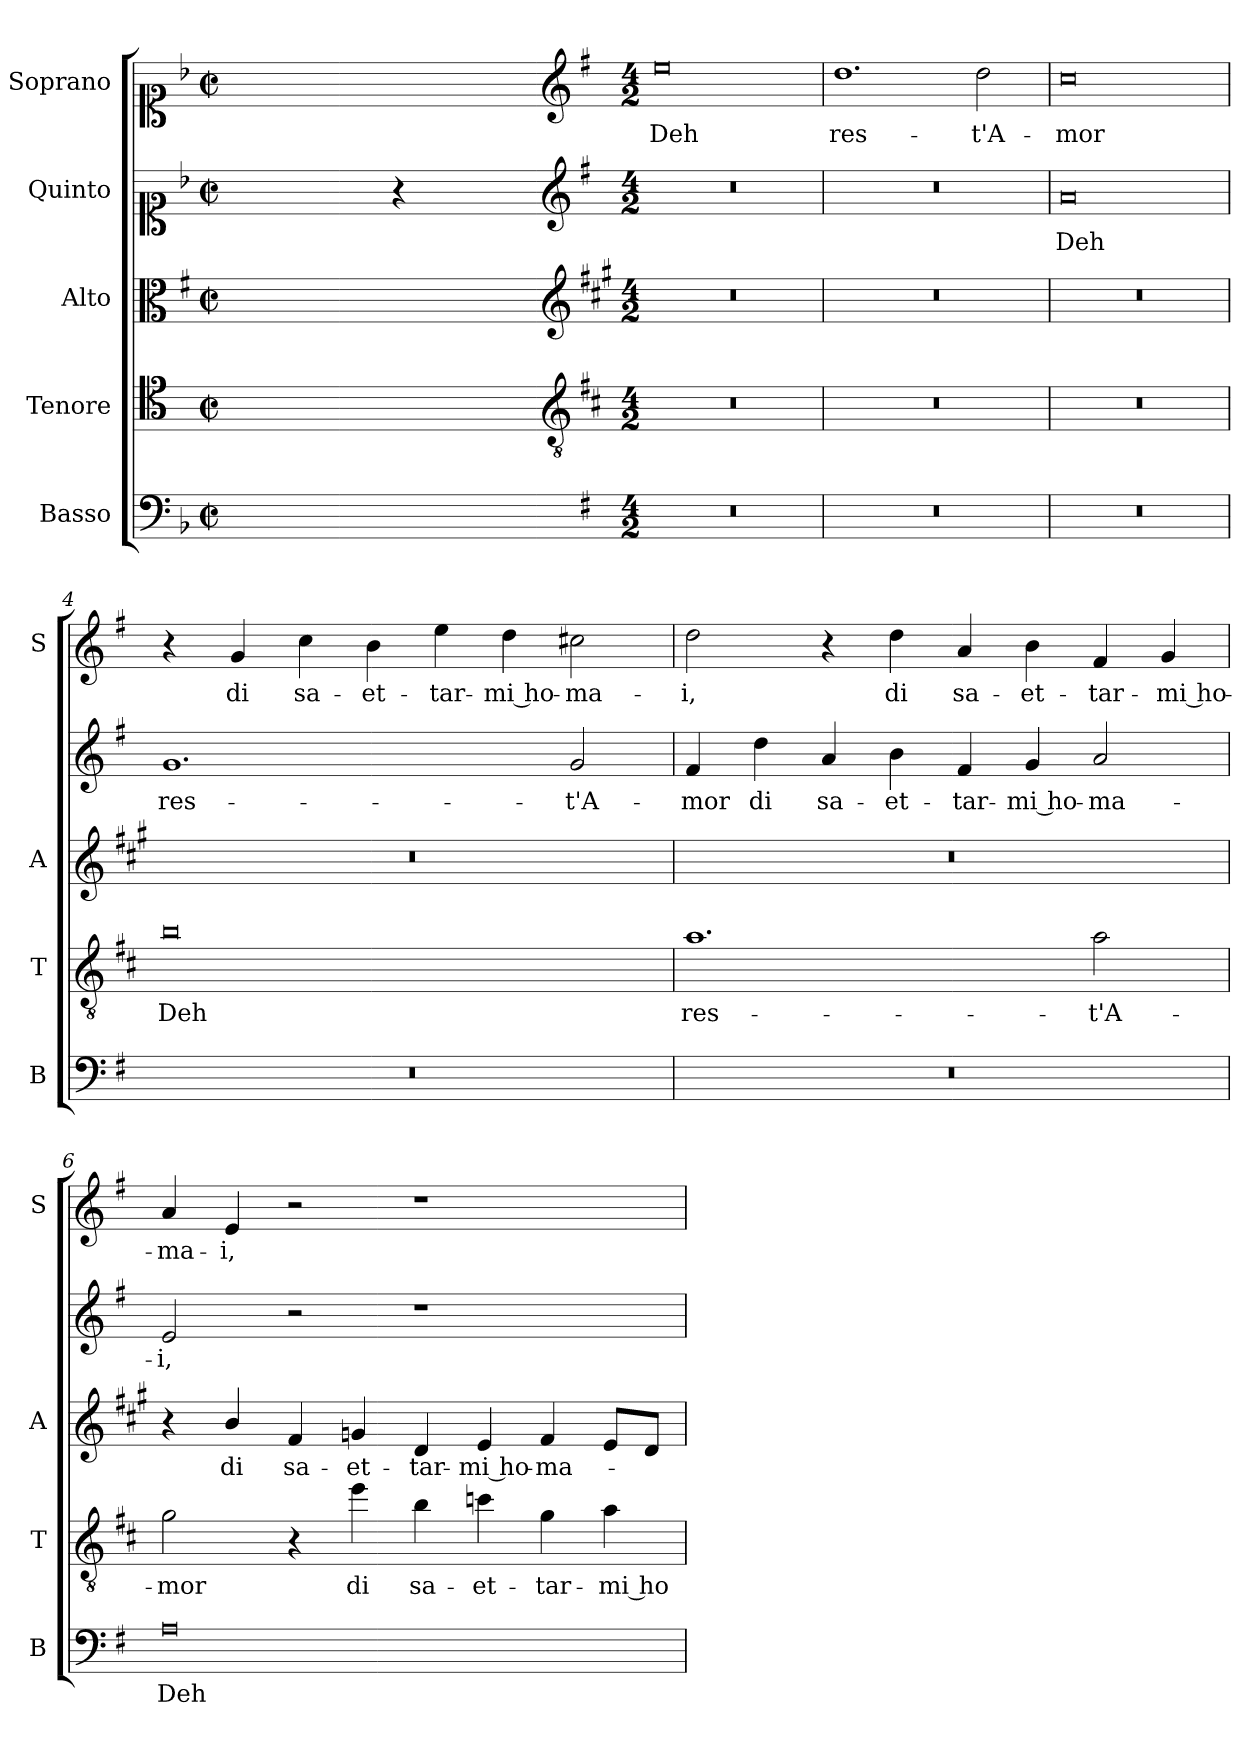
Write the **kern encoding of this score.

**kern	**text	**kern	**text	**kern	**text	**kern	**text	**kern	**text
*part5	*part5	*part4	*part4	*part3	*part3	*part2	*part2	*part1	*part1
*staff5	*staff5	*staff4	*staff4	*staff3	*staff3	*staff2	*staff2	*staff1	*staff1
*I"Basso	*	*I"Tenore	*	*I"Alto	*	*I"Quinto	*	*I"Soprano	*
*I'B	*	*I'T	*	*I'A	*	*	*	*I'S	*
*clefF4	*	*clefC4	*	*clefC3	*	*clefC1	*	*clefC1	*
*	*	*ITrd4c7	*	*ITrd1c2	*	*	*	*	*
*k[b-]	*	*k[b-]	*	*k[b-]	*	*k[b-]	*	*k[b-]	*
*F:	*	*F:	*	*F:	*	*F:	*	*F:	*
*M2/2	*	*M2/2	*	*M2/2	*	*M2/2	*	*M2/2	*
*met(c|)	*	*met(c|)	*	*met(c|)	*	*met(c|)	*	*met(c|)	*
=	=	=	=	=	=	=	=	=	=
1ryy	.	1ryy	.	1ryy	.	1ryy	.	1ryy	.
=1X-	=1X-	=1X-	=1X-	=1X-	=1X-	=1X-	=1X-	=1X-	=1X-
4ryy	.	4ryy	.	4ryy	.	4ryy	.	4ryy	.
4ryy	.	4ryy	.	4ryy	.	4r	.	4ryy	.
4ryy	.	4ryy	.	4ryy	.	4ryy	.	4ryy	.
4ryy	.	4ryy	.	4ryy	.	4ryy	.	4ryy	.
=1-	=1-	=1-	=1-	=1-	=1-	=1-	=1-	=1-	=1-
*	*	*clefGv2	*	*clefG2	*	*clefG2	*	*clefG2	*
*k[f#]	*	*k[f#]	*	*k[f#]	*	*k[f#]	*	*k[f#]	*
*G:	*	*G:	*	*G:	*	*G:	*	*G:	*
*M4/2	*	*M4/2	*	*M4/2	*	*M4/2	*	*M4/2	*
!	!	!	!	!	!	!	!	!	!LO:LY:b
0r	.	0r	.	0r	.	0r	.	0ee	Deh
=2	=2	=2	=2	=2	=2	=2	=2	=2	=2
!	!	!	!	!	!	!	!	!	!LO:LY:b
0r	.	0r	.	0r	.	0r	.	1.dd	res-
!	!	!	!	!	!	!	!	!	!LO:LY:b
.	.	.	.	.	.	.	.	2dd\	-t'A-
=3	=3	=3	=3	=3	=3	=3	=3	=3	=3
!	!	!	!	!	!	!	!LO:LY:b	!	!LO:LY:b
0r	.	0r	.	0r	.	0a	Deh	0cc	-mor
=4	=4	=4	=4	=4	=4	=4	=4	=4	=4
!	!	!	!LO:LY:b	!	!	!	!LO:LY:b	!	!
0r	.	0e	Deh	0r	.	1.g	res-	4r	.
!	!	!	!	!	!	!	!	!	!LO:LY:b
.	.	.	.	.	.	.	.	4g/	di
!	!	!	!	!	!	!	!	!	!LO:LY:b
.	.	.	.	.	.	.	.	4cc\	sa-
!	!	!	!	!	!	!	!	!	!LO:LY:b
.	.	.	.	.	.	.	.	4b\	-et-
!	!	!	!	!	!	!	!	!	!LO:LY:b
.	.	.	.	.	.	.	.	4ee\	-tar-
!	!	!	!	!	!	!	!	!	!LO:LY:b
.	.	.	.	.	.	.	.	4dd\	-mi ho-
!	!	!	!	!	!	!	!LO:LY:b	!	!LO:LY:b
.	.	.	.	.	.	2g/	-t'A-	2cc#X\	-ma-
!!LO:LB:g=z
=5	=5	=5	=5	=5	=5	=5	=5	=5	=5
!	!	!	!LO:LY:b	!	!	!	!LO:LY:b	!	!LO:LY:b
0r	.	1.d	res-	0r	.	4f#/	-mor	2dd\	-i,
!	!	!	!	!	!	!	!LO:LY:b	!	!
.	.	.	.	.	.	4dd\	di	.	.
!	!	!	!	!	!	!	!LO:LY:b	!	!
.	.	.	.	.	.	4a/	sa-	4r	.
!	!	!	!	!	!	!	!LO:LY:b	!	!LO:LY:b
.	.	.	.	.	.	4b\	-et-	4dd\	di
!	!	!	!	!	!	!	!LO:LY:b	!	!LO:LY:b
.	.	.	.	.	.	4f#/	-tar-	4a/	sa-
!	!	!	!	!	!	!	!LO:LY:b	!	!LO:LY:b
.	.	.	.	.	.	4g/	-mi ho-	4b\	-et-
!	!	!	!LO:LY:b	!	!	!	!LO:LY:b	!	!LO:LY:b
.	.	2d\	-t'A-	.	.	2a/	-ma-	4f#/	-tar-
!	!	!	!	!	!	!	!	!	!LO:LY:b
.	.	.	.	.	.	.	.	4g/	-mi ho-
=6	=6	=6	=6	=6	=6	=6	=6	=6	=6
!	!LO:LY:b	!	!LO:LY:b	!	!	!	!LO:LY:b	!	!LO:LY:b
0A	Deh	2c\	-mor	4r	.	2e/	-i,	4a/	-ma-
!	!	!	!	!	!LO:LY:b	!	!	!	!LO:LY:b
.	.	.	.	4a/	di	.	.	4e/	-i,
!	!	!	!	!	!LO:LY:b	!	!	!	!
.	.	4r	.	4e/	sa-	2r	.	2r	.
!	!	!	!LO:LY:b	!	!LO:LY:b	!	!	!	!
.	.	4a\	di	4fn/	-et-	.	.	.	.
!	!	!	!LO:LY:b	!	!LO:LY:b	!	!	!	!
.	.	4e\	sa-	4c/	-tar-	1r	.	1r	.
!	!	!	!LO:LY:b	!	!LO:LY:b	!	!	!	!
.	.	4fn\	-et-	4d/	-mi ho-	.	.	.	.
!	!	!	!LO:LY:b	!	!LO:LY:b	!	!	!	!
.	.	4c\	-tar-	4e/	-ma-	.	.	.	.
!	!	!	!LO:LY:b	!	!	!	!	!	!
.	.	4d\	-mi ho-	8d/L	.	.	.	.	.
.	.	.	.	8c/J	.	.	.	.	.
=	=	=	=	=	=	=	=	=	=
*-	*-	*-	*-	*-	*-	*-	*-	*-	*-
